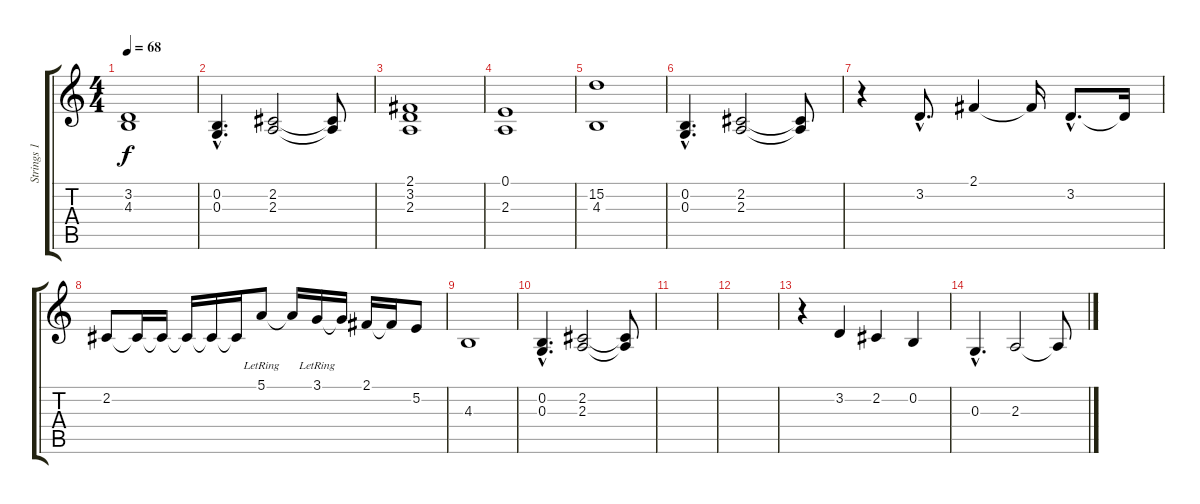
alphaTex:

\track ("Strings 1" "Strings 1") {instrument stringensemble1}
\staff {score tabs}
\tuning (E4 B3 G3 D3 A2 E2) {hide}
\ts (4 4)
\tempo 68
\clef g2
\ks c
(3.2 4.3).1{dy f} |
(0.2{hac} 0.3{hac}).4{d} (2.2 2.3).2 (2.2{t} 2.3{t}).8 |
(2.1 3.2 2.3).1 |
(0.1 2.3).1 |
(15.2 4.3).1 |
(0.2{hac} 0.3{hac}).4{d} (2.2 2.3).2 (2.2{t} 2.3{t}).8 |
r.4 3.2{hac}.8{d} 2.1.4 2.1{t}.16 3.2{hac}.8{d} 3.2{t}.16 |
2.2.8 2.2{t}.16 2.2{t}.16 2.2{t}.16 2.2{t}.16 2.2{t}.16 5.1{lr}.8 5.1{t}.16 3.1{lr}.16 3.1{t}.16 2.1.16 2.1{t}.16 5.2.8 |
4.3.1 |
(0.2{hac} 0.3{hac}).4{d} (2.2 2.3).2 (2.2{t} 2.3{t}).8 |
|
|
r.4 3.2.4 2.2.4 0.2.4 |
0.3{hac}.4{d} 2.3.2 2.3{t}.8
